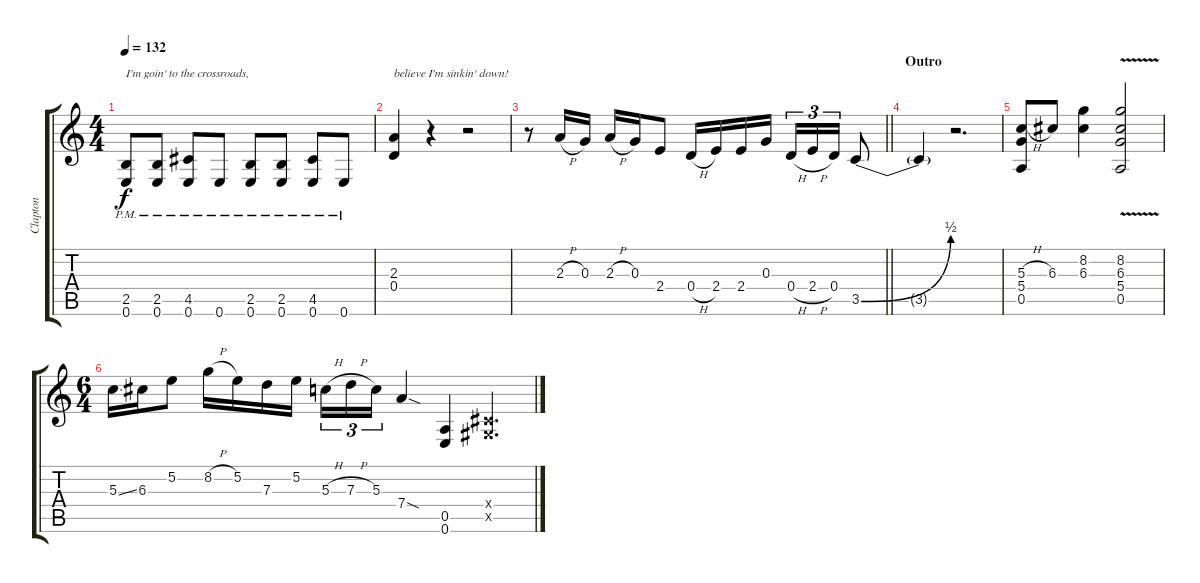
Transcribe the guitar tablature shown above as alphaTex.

\track ("Clapton" "Clapton") {instrument overdrivenguitar}
\staff {score tabs}
\tuning (E4 B3 G3 D3 A2 E2) {hide}
\ts (4 4)
\tempo 132
\clef g2
\ks c
(2.5{pm} 0.6{pm}).8{txt "I'm goin' to the crossroads," dy f} (2.5{pm} 0.6{pm}).8 (4.5{pm} 0.6{pm}).8 0.6{pm}.8 (2.5{pm} 0.6{pm}).8 (2.5{pm} 0.6{pm}).8 (4.5{pm} 0.6{pm}).8 0.6{pm}.8 |
(2.3 0.4).4{txt "believe I'm sinkin' down!" volume 16} r.4 r.2 |
\barLineRight lightlight
r.8 2.3{h}.16 0.3.16 2.3{h}.16 0.3.16 2.4.8 0.4{h}.16 2.4.16 2.4.16 0.3.16 0.4{h}.16{tu (3 2)} 2.4{h}.16{tu (3 2)} 0.4.16{tu (3 2)} 3.5{be (bend 0 0 60 2)}.8 |
\section ("" "Outro")
3.5{t}.4 r.2{d} |
(5.3{h} 5.4 0.5).8 6.3.8 (8.2 6.3).4 (8.2{v} 6.3{v} 5.4{v} 0.5{v}).2 |
\ts (6 4)
5.3{ss}.16 6.3.16 5.2.8 8.2{h}.16 5.2.16 7.3.16 5.2.16{beam splitsecondary} 5.3{h}.16{tu (3 2)} 7.3{h}.16{tu (3 2)} 5.3.16{tu (3 2)} 7.4{sod}.4 (0.5 0.6).4 (-1.4{x} -1.5{x}).4{d}
